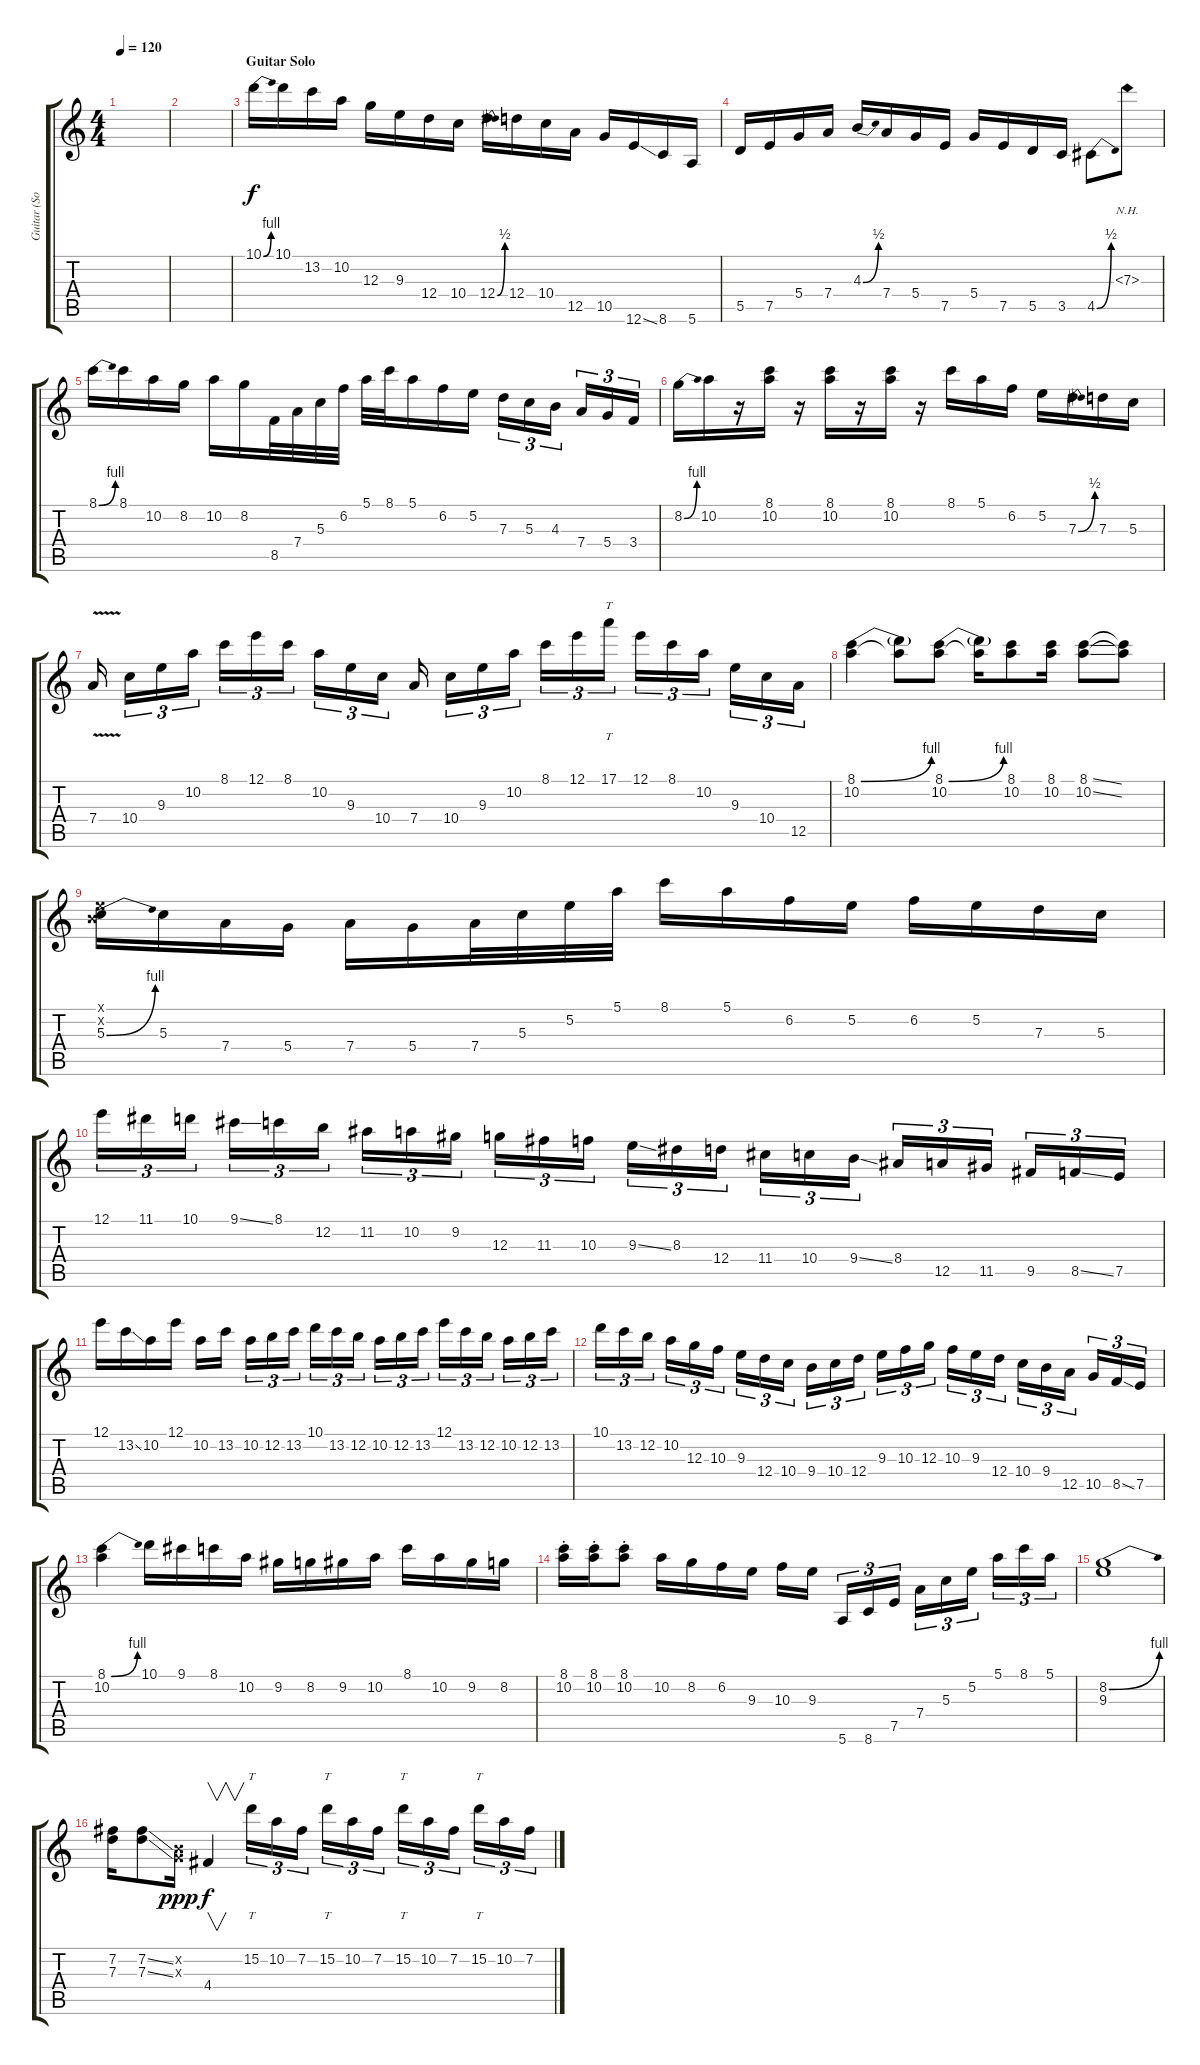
\track ("Guitar (Solos)" "Guitar (So") {instrument overdrivenguitar}
\staff {score tabs}
\tuning (E4 B3 G3 D3 A2 E2) {hide}
\ts (4 4)
\tempo 120
\clef g2
\ks c
|
|
\section ("" "Guitar Solo")
10.1{be (bend 0 0 60 4)}.16{dy f} 10.1.16 13.2.16 10.2.16 12.3.16 9.3.16 12.4.16 10.4.16 12.4{be (bend 0 0 60 2)}.16 12.4.16 10.4.16 12.5.16 10.5.16 12.6{ss}.16 8.6.16 5.6.16 |
5.5.16 7.5.16 5.4.16 7.4.16 4.3{be (bend 0 0 60 2)}.16 7.4.16 5.4.16 7.5.16 5.4.16 7.5.16 5.5.16 3.5.16 4.5{be (bend 0 0 60 2)}.8 7.3{nh}.8 |
8.1{be (bend 0 0 60 4)}.16 8.1.16 10.2.16 8.2.16 10.2.16 8.2.16 8.5.32 7.4.32 5.3.32 6.2.32 5.1.32 8.1.32 5.1.16 6.2.16 5.2.16 7.3.16{tu (3 2)} 5.3.16{tu (3 2)} 4.3.16{tu (3 2)} 7.4.16{tu (3 2)} 5.4.16{tu (3 2)} 3.4.16{tu (3 2)} |
8.2{be (bend 0 0 60 4)}.16 10.2.16 r.16 (8.1 10.2).16 r.16 (8.1 10.2).16 r.16 (8.1 10.2).16 r.16 8.1.16 5.1.16 6.2.16 5.2.16 7.3{be (bend 0 0 60 2)}.16 7.3.16 5.3.16 |
7.4{v}.16 10.4.16{tu (3 2)} 9.3.16{tu (3 2)} 10.2.16{tu (3 2)} 8.1.16{tu (3 2)} 12.1.16{tu (3 2)} 8.1.16{tu (3 2)} 10.2.16{tu (3 2)} 9.3.16{tu (3 2)} 10.4.16{tu (3 2)} 7.4.16 10.4.16{tu (3 2)} 9.3.16{tu (3 2)} 10.2.16{tu (3 2)} 8.1.16{tu (3 2)} 12.1.16{tu (3 2)} 17.1.16{tt tu (3 2)} 12.1.16{tu (3 2)} 8.1.16{tu (3 2)} 10.2.16{tu (3 2)} 9.3.16{tu (3 2)} 10.4.16{tu (3 2)} 12.5.16{tu (3 2)} |
(8.1{be (bend 0 0 60 4)} 10.2).4 (8.1{t} 10.2{t}).8 (8.1{be (bend 0 0 60 4)} 10.2).8 (8.1{t} 10.2{t}).16 (8.1 10.2).8 (8.1 10.2).16 (8.1{ss} 10.2{ss}).8 (8.1{t} 10.2{t}).8 |
(0.1{x} 0.2{x} 5.3{be (bend 0 0 60 4)}).16 5.3.16 7.4.16 5.4.16 7.4.16 5.4.16 7.4.32 5.3.32 5.2.32 5.1.32 8.1.16 5.1.16 6.2.16 5.2.16 6.2.16 5.2.16 7.3.16 5.3.16 |
12.1.16{tu (3 2)} 11.1.16{tu (3 2)} 10.1.16{tu (3 2)} 9.1{ss}.16{tu (3 2)} 8.1.16{tu (3 2)} 12.2.16{tu (3 2)} 11.2.16{tu (3 2)} 10.2.16{tu (3 2)} 9.2.16{tu (3 2)} 12.3.16{tu (3 2)} 11.3.16{tu (3 2)} 10.3.16{tu (3 2)} 9.3{ss}.16{tu (3 2)} 8.3.16{tu (3 2)} 12.4.16{tu (3 2)} 11.4.16{tu (3 2)} 10.4.16{tu (3 2)} 9.4{ss}.16{tu (3 2)} 8.4.16{tu (3 2)} 12.5.16{tu (3 2)} 11.5.16{tu (3 2)} 9.5.16{tu (3 2)} 8.5{ss}.16{tu (3 2)} 7.5.16{tu (3 2)} |
12.1.16 13.2{ss}.16 10.2.16 12.1.16 10.2.16 13.2.16 10.2.16{tu (3 2)} 12.2.16{tu (3 2)} 13.2.16{tu (3 2)} 10.1.16{tu (3 2)} 13.2.16{tu (3 2)} 12.2.16{tu (3 2)} 10.2.16{tu (3 2)} 12.2.16{tu (3 2)} 13.2.16{tu (3 2)} 12.1.16{tu (3 2)} 13.2.16{tu (3 2)} 12.2.16{tu (3 2)} 10.2.16{tu (3 2)} 12.2.16{tu (3 2)} 13.2.16{tu (3 2)} |
10.1.16{tu (3 2)} 13.2.16{tu (3 2)} 12.2.16{tu (3 2)} 10.2.16{tu (3 2)} 12.3.16{tu (3 2)} 10.3.16{tu (3 2)} 9.3.16{tu (3 2)} 12.4.16{tu (3 2)} 10.4.16{tu (3 2)} 9.4.16{tu (3 2)} 10.4.16{tu (3 2)} 12.4.16{tu (3 2)} 9.3.16{tu (3 2)} 10.3.16{tu (3 2)} 12.3.16{tu (3 2)} 10.3.16{tu (3 2)} 9.3.16{tu (3 2)} 12.4.16{tu (3 2)} 10.4.16{tu (3 2)} 9.4.16{tu (3 2)} 12.5.16{tu (3 2)} 10.5.16{tu (3 2)} 8.5{ss}.16{tu (3 2)} 7.5.16{tu (3 2)} |
(8.1{be (bend 0 0 60 4)} 10.2).4 10.1.16 9.1.16 8.1.16 10.2.16 9.2.16 8.2.16 9.2.16 10.2.16 8.1.16 10.2.16 9.2.16 8.2.16 |
(8.1{st} 10.2{st}).16 (8.1{st} 10.2{st}).16 (8.1{st} 10.2{st}).8 10.2.16 8.2.16 6.2.16 9.3.16 10.3.16 9.3.16 5.6.16{tu (3 2)} 8.6.16{tu (3 2)} 7.5.16{tu (3 2)} 7.4.16{tu (3 2)} 5.3.16{tu (3 2)} 5.2.16{tu (3 2)} 5.1.16{tu (3 2)} 8.1.16{tu (3 2)} 5.1.16{tu (3 2)} |
(8.2{be (bend 0 0 60 4)} 9.3).1 |
(7.2 7.3).16 (7.2{ss} 7.3{ss}).8 (0.2{x} 0.3{x}).16{dy ppp} 4.4.4{v dy f instrument guitarharmonics} 15.2.16{tt tu (3 2) instrument overdrivenguitar} 10.2.16{tu (3 2)} 7.2.16{tu (3 2)} 15.2.16{tt tu (3 2)} 10.2.16{tu (3 2)} 7.2.16{tu (3 2)} 15.2.16{tt tu (3 2)} 10.2.16{tu (3 2)} 7.2.16{tu (3 2)} 15.2.16{tt tu (3 2)} 10.2.16{tu (3 2)} 7.2.16{tu (3 2)}
